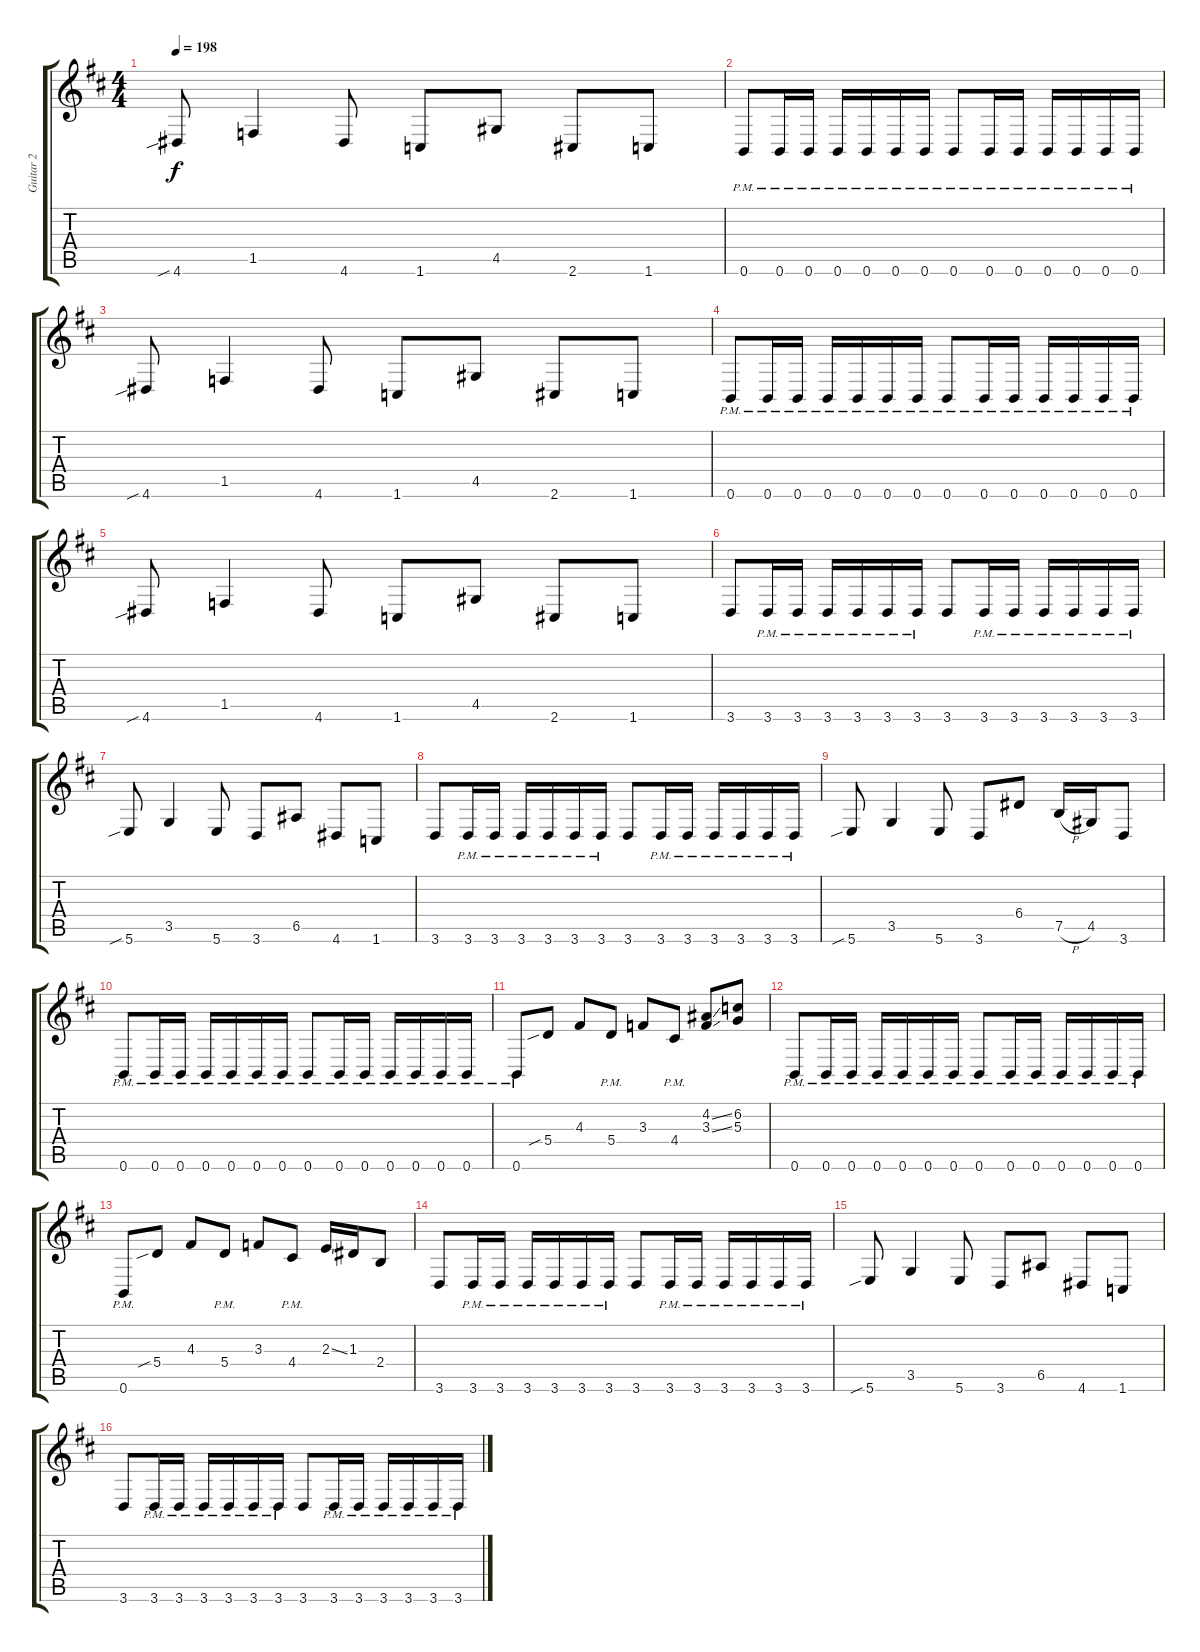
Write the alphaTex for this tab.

\track ("Guitar 2" "Guitar 2") {instrument distortionguitar}
\staff {score tabs}
\tuning (B3 Gb3 D3 A2 E2 B1) {hide}
\ts (4 4)
\tempo 198
\clef g2
\ks d
4.6{sib}.8{dy f} 1.5.4 4.6.8 1.6.8 4.5.8 2.6.8 1.6.8 |
0.6{pm}.8 0.6{pm}.16 0.6{pm}.16 0.6{pm}.16 0.6{pm}.16 0.6{pm}.16 0.6{pm}.16 0.6{pm}.8 0.6{pm}.16 0.6{pm}.16 0.6{pm}.16 0.6{pm}.16 0.6{pm}.16 0.6{pm}.16 |
4.6{sib}.8 1.5.4 4.6.8 1.6.8 4.5.8 2.6.8 1.6.8 |
0.6{pm}.8 0.6{pm}.16 0.6{pm}.16 0.6{pm}.16 0.6{pm}.16 0.6{pm}.16 0.6{pm}.16 0.6{pm}.8 0.6{pm}.16 0.6{pm}.16 0.6{pm}.16 0.6{pm}.16 0.6{pm}.16 0.6{pm}.16 |
4.6{sib}.8 1.5.4 4.6.8 1.6.8 4.5.8 2.6.8 1.6.8 |
3.6.8 3.6{pm}.16 3.6{pm}.16 3.6{pm}.16 3.6{pm}.16 3.6{pm}.16 3.6{pm}.16 3.6.8 3.6{pm}.16 3.6{pm}.16 3.6{pm}.16 3.6{pm}.16 3.6{pm}.16 3.6{pm}.16 |
5.6{sib}.8 3.5.4 5.6.8 3.6.8 6.5.8 4.6.8 1.6.8 |
3.6.8 3.6{pm}.16 3.6{pm}.16 3.6{pm}.16 3.6{pm}.16 3.6{pm}.16 3.6{pm}.16 3.6.8 3.6{pm}.16 3.6{pm}.16 3.6{pm}.16 3.6{pm}.16 3.6{pm}.16 3.6{pm}.16 |
5.6{sib}.8 3.5.4 5.6.8 3.6.8 6.4.8 7.5{h}.16 4.5.16 3.6.8 |
0.6{pm}.8 0.6{pm}.16 0.6{pm}.16 0.6{pm}.16 0.6{pm}.16 0.6{pm}.16 0.6{pm}.16 0.6{pm}.8 0.6{pm}.16 0.6{pm}.16 0.6{pm}.16 0.6{pm}.16 0.6{pm}.16 0.6{pm}.16 |
0.6{pm}.8 5.4{sib}.8 4.3.8 5.4{pm}.8 3.3.8 4.4{pm}.8 (4.2{ss} 3.3{ss}).8 (6.2 5.3).8 |
0.6{pm}.8 0.6{pm}.16 0.6{pm}.16 0.6{pm}.16 0.6{pm}.16 0.6{pm}.16 0.6{pm}.16 0.6{pm}.8 0.6{pm}.16 0.6{pm}.16 0.6{pm}.16 0.6{pm}.16 0.6{pm}.16 0.6{pm}.16 |
0.6{pm}.8 5.4{sib}.8 4.3.8 5.4{pm}.8 3.3.8 4.4{pm}.8 2.3{ss}.16 1.3.16 2.4.8 |
3.6.8 3.6{pm}.16 3.6{pm}.16 3.6{pm}.16 3.6{pm}.16 3.6{pm}.16 3.6{pm}.16 3.6.8 3.6{pm}.16 3.6{pm}.16 3.6{pm}.16 3.6{pm}.16 3.6{pm}.16 3.6{pm}.16 |
5.6{sib}.8 3.5.4 5.6.8 3.6.8 6.5.8 4.6.8 1.6.8 |
3.6.8 3.6{pm}.16 3.6{pm}.16 3.6{pm}.16 3.6{pm}.16 3.6{pm}.16 3.6{pm}.16 3.6.8 3.6{pm}.16 3.6{pm}.16 3.6{pm}.16 3.6{pm}.16 3.6{pm}.16 3.6{pm}.16
